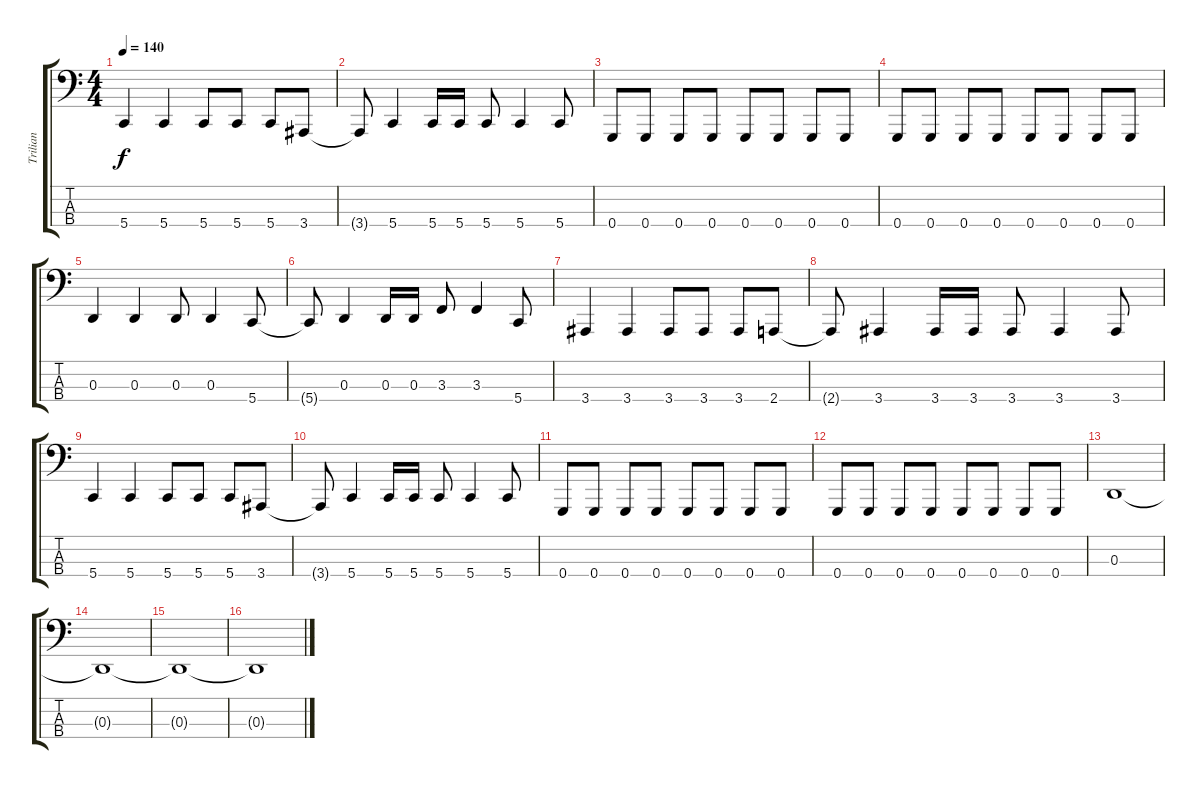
\track ("Trilian" "Trilian") {instrument electricbassfinger}
\staff {score tabs}
\tuning (C2 G1 D1 G0) {hide}
\ts (4 4)
\tempo 140
\clef f4
\ks c
5.4.4{dy f} 5.4.4 5.4.8 5.4.8 5.4.8 3.4.8 |
3.4{t}.8 5.4.4 5.4.16 5.4.16 5.4.8 5.4.4 5.4.8 |
0.4.8 0.4.8 0.4.8 0.4.8 0.4.8 0.4.8 0.4.8 0.4.8 |
0.4.8 0.4.8 0.4.8 0.4.8 0.4.8 0.4.8 0.4.8 0.4.8 |
0.3.4 0.3.4 0.3.8 0.3.4 5.4.8 |
5.4{t}.8 0.3.4 0.3.16 0.3.16 3.3.8 3.3.4 5.4.8 |
3.4.4 3.4.4 3.4.8 3.4.8 3.4.8 2.4.8 |
2.4{t}.8 3.4.4 3.4.16 3.4.16 3.4.8 3.4.4 3.4.8 |
5.4.4 5.4.4 5.4.8 5.4.8 5.4.8 3.4.8 |
3.4{t}.8 5.4.4 5.4.16 5.4.16 5.4.8 5.4.4 5.4.8 |
0.4.8 0.4.8 0.4.8 0.4.8 0.4.8 0.4.8 0.4.8 0.4.8 |
0.4.8 0.4.8 0.4.8 0.4.8 0.4.8 0.4.8 0.4.8 0.4.8 |
0.3.1 |
0.3{t}.1 |
0.3{t}.1 |
0.3{t}.1
